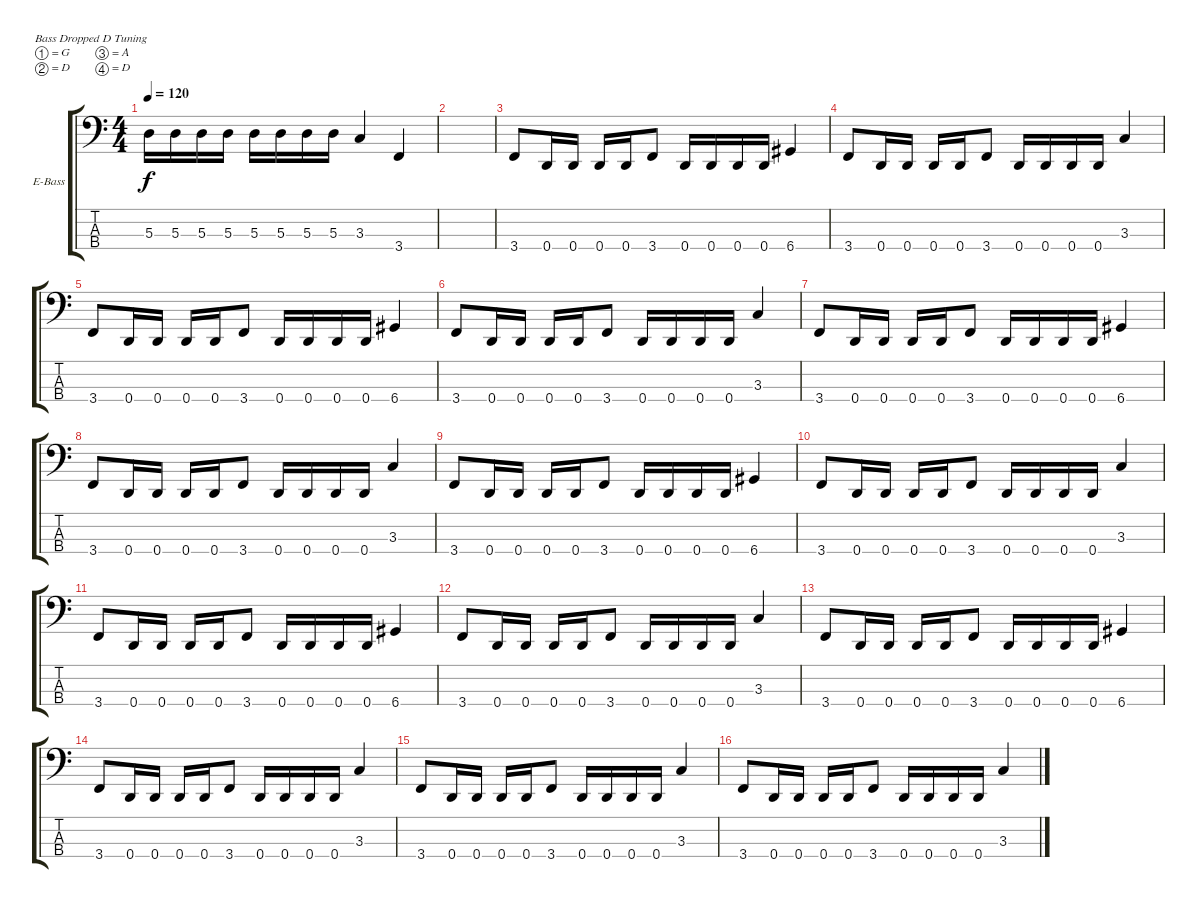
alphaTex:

\bracketExtendMode groupsimilarinstruments
\firstSystemTrackNameOrientation horizontal
\otherSystemsTrackNameOrientation horizontal
\track ("bass" "E-Bass") {instrument slapbass1}
\staff {score tabs}
\tuning (G2 D2 A1 D1)
\ts (4 4)
\tempo 120
\clef f4
\ks c
5.3.16{dy f} 5.3.16 5.3.16 5.3.16 5.3.16 5.3.16 5.3.16 5.3.16 3.3.4 3.4.4 |
|
3.4.8 0.4.16 0.4.16 0.4.16 0.4.16 3.4.8 0.4.16 0.4.16 0.4.16 0.4.16 6.4.4 |
3.4.8 0.4.16 0.4.16 0.4.16 0.4.16 3.4.8 0.4.16 0.4.16 0.4.16 0.4.16 3.3.4 |
3.4.8 0.4.16 0.4.16 0.4.16 0.4.16 3.4.8 0.4.16 0.4.16 0.4.16 0.4.16 6.4.4 |
3.4.8 0.4.16 0.4.16 0.4.16 0.4.16 3.4.8 0.4.16 0.4.16 0.4.16 0.4.16 3.3.4 |
3.4.8 0.4.16 0.4.16 0.4.16 0.4.16 3.4.8 0.4.16 0.4.16 0.4.16 0.4.16 6.4.4 |
3.4.8 0.4.16 0.4.16 0.4.16 0.4.16 3.4.8 0.4.16 0.4.16 0.4.16 0.4.16 3.3.4 |
3.4.8 0.4.16 0.4.16 0.4.16 0.4.16 3.4.8 0.4.16 0.4.16 0.4.16 0.4.16 6.4.4 |
3.4.8 0.4.16 0.4.16 0.4.16 0.4.16 3.4.8 0.4.16 0.4.16 0.4.16 0.4.16 3.3.4 |
3.4.8 0.4.16 0.4.16 0.4.16 0.4.16 3.4.8 0.4.16 0.4.16 0.4.16 0.4.16 6.4.4 |
3.4.8 0.4.16 0.4.16 0.4.16 0.4.16 3.4.8 0.4.16 0.4.16 0.4.16 0.4.16 3.3.4 |
3.4.8 0.4.16 0.4.16 0.4.16 0.4.16 3.4.8 0.4.16 0.4.16 0.4.16 0.4.16 6.4.4 |
3.4.8 0.4.16 0.4.16 0.4.16 0.4.16 3.4.8 0.4.16 0.4.16 0.4.16 0.4.16 3.3.4 |
3.4.8 0.4.16 0.4.16 0.4.16 0.4.16 3.4.8 0.4.16 0.4.16 0.4.16 0.4.16 3.3.4 |
3.4.8 0.4.16 0.4.16 0.4.16 0.4.16 3.4.8 0.4.16 0.4.16 0.4.16 0.4.16 3.3.4
